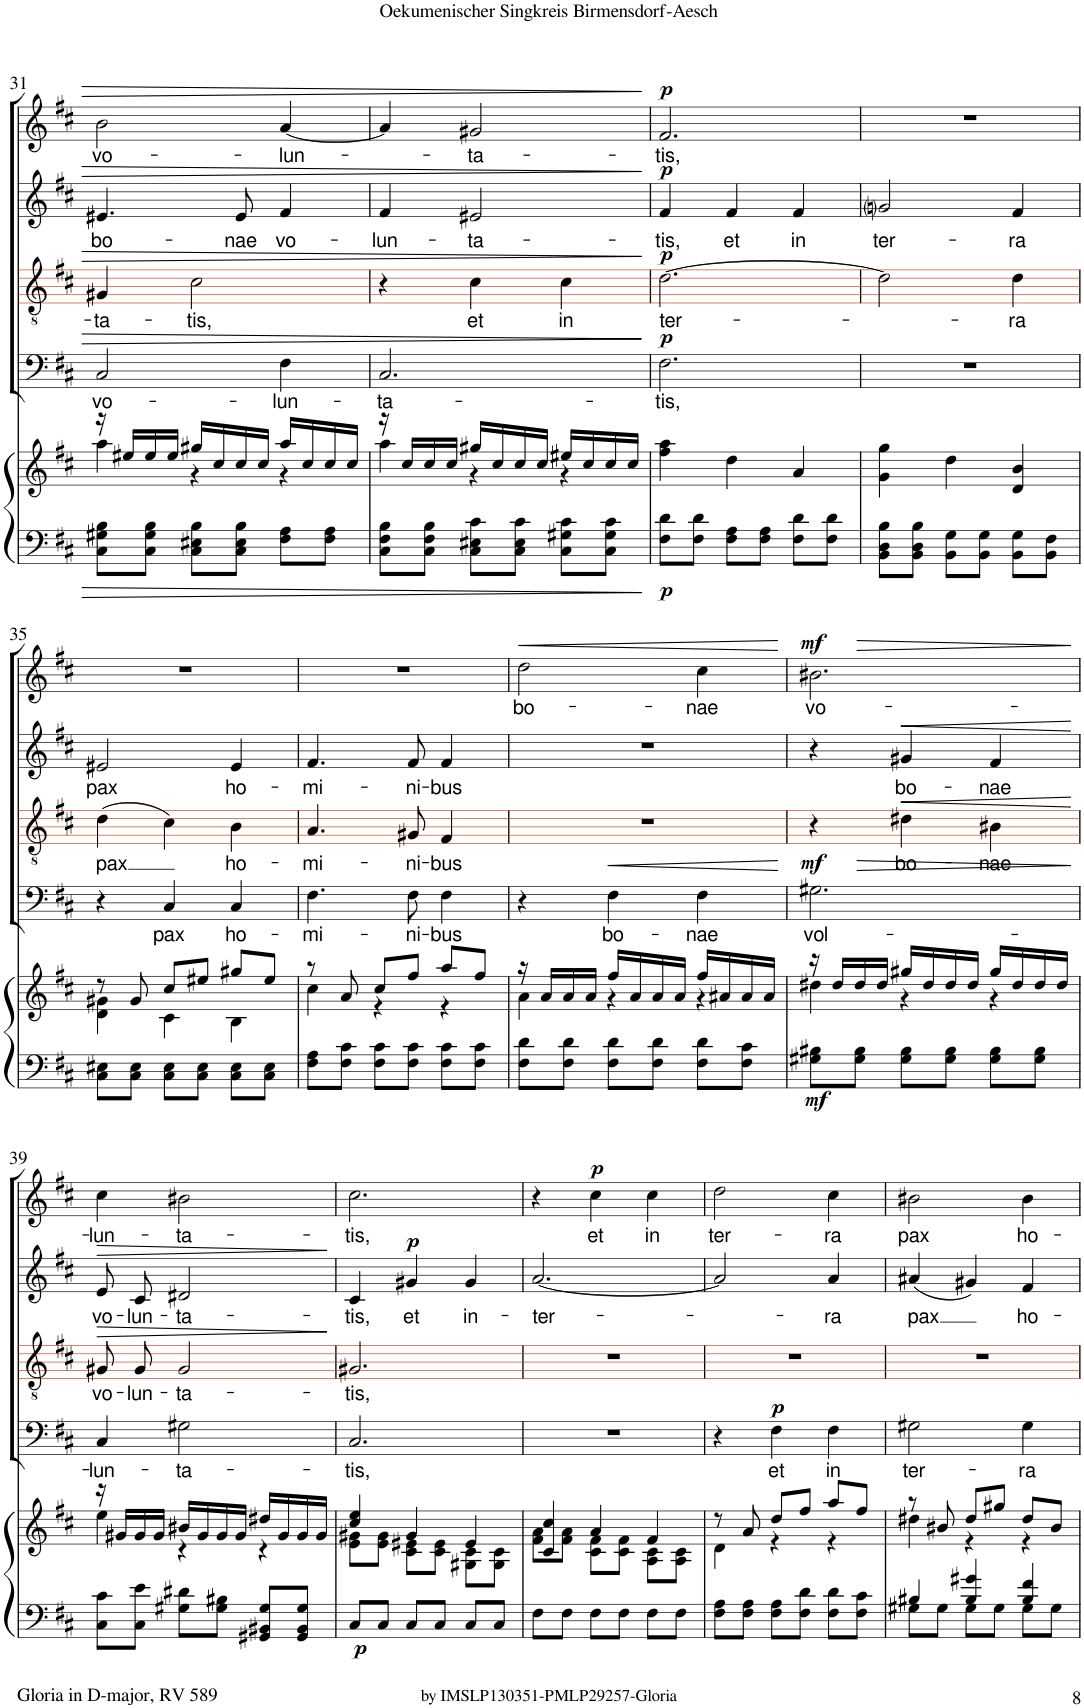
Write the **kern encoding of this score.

**kern	**kern	**dynam	**kern	**text	**dynam	**kern	**text	**dynam	**kern	**text	**dynam	**kern	**text	**dynam
*part5	*part5	*part5	*part4	*part4	*part4	*part3	*part3	*part3	*part2	*part2	*part2	*part1	*part1	*part1
*staff6	*staff5	*staff5/6	*staff4	*staff4	*staff4	*staff3	*staff3	*staff3	*staff2	*staff2	*staff2	*staff1	*staff1	*staff1
*I"Accomp.	*	*	*I"Basso	*	*	*I"Tenore	*	*	*I"Alto	*	*	*I"Soprano	*	*
!!LO:PB:g=z
*clefF4	*clefG2	*	*clefF4	*	*	*clefGv2	*	*	*clefG2	*	*	*clefG2	*	*
*k[f#c#]	*k[f#c#]	*	*k[f#c#]	*	*	*k[f#c#]	*	*	*k[f#c#]	*	*	*k[f#c#]	*	*
*M3/4	*M3/4	*	*M3/4	*	*	*M3/4	*	*	*M3/4	*	*	*M3/4	*	*
=31	=31	=31	=31	=31	=31	=31	=31	=31	=31	=31	=31	=31	=31	=31
*	*^	*	*	*	*	*	*	*	*	*	*	*	*	*
!	!	!	!	!	!LO:LY:b	!	!	!LO:LY:b	!	!	!LO:LY:b	!	!	!LO:LY:b	!
8C#\ 8G#X\ 8B\L	16r	4aa\	.	2C#/	vo-	.	4G#X/	-ta-	.	4.e#X/	bo-	.	2b\	vo-	.
.	16ee#X/LL	.	.	.	.	.	.	.	.	.	.	.	.	.	.
8C#\ 8G#\ 8B\J	16ee#/	.	.	.	.	.	.	.	.	.	.	.	.	.	.
.	16ee#/JJ	.	.	.	.	.	.	.	.	.	.	.	.	.	.
!	!	!	!	!	!	!	!	!LO:LY:b	!	!	!	!	!	!	!
8C#\ 8E#X\ 8B\L	16gg#X/LL	4r	.	.	.	.	2c#\	-tis,	.	.	.	.	.	.	.
.	16cc#/	.	.	.	.	.	.	.	.	.	.	.	.	.	.
!	!	!	!	!	!	!	!	!	!	!	!LO:LY:b	!	!	!	!
8C#\ 8E#\ 8B\J	16cc#/	.	.	.	.	.	.	.	.	8e#/	-nae	.	.	.	.
.	16cc#/JJ	.	.	.	.	.	.	.	.	.	.	.	.	.	.
!	!	!	!	!	!LO:LY:b	!	!	!	!	!	!LO:LY:b	!	!	!LO:LY:b	!
8F#\ 8A\L	16aa/LL	4r	.	4F#\	-lun-	.	.	.	.	4f#/	vo-	.	[4a/	-lun-	.
.	16cc#/	.	.	.	.	.	.	.	.	.	.	.	.	.	.
8F#\ 8A\J	16cc#/	.	.	.	.	.	.	.	.	.	.	.	.	.	.
.	16cc#/JJ	.	.	.	.	.	.	.	.	.	.	.	.	.	.
=32	=32	=32	=32	=32	=32	=32	=32	=32	=32	=32	=32	=32	=32	=32	=32
!	!	!	!	!	!LO:LY:b	!	!	!	!	!	!LO:LY:b	!	!	!	!
8C#\ 8F#\ 8B\L	16r	4aa\	.	2.C#/	-ta-	.	4r	.	.	4f#/	-lun-	.	4a/]	.	.
.	16cc#/LL	.	.	.	.	.	.	.	.	.	.	.	.	.	.
8C#\ 8F#\ 8B\J	16cc#/	.	.	.	.	.	.	.	.	.	.	.	.	.	.
.	16cc#/JJ	.	.	.	.	.	.	.	.	.	.	.	.	.	.
!	!	!	!	!	!	!	!	!LO:LY:b	!	!	!LO:LY:b	!	!	!LO:LY:b	!
8C#\ 8E#X\ 8c#\L	16gg#X/LL	4r	.	.	.	.	4c#\	et	.	2e#X/	-ta-	.	2g#X/	-ta-	.
.	16cc#/	.	.	.	.	.	.	.	.	.	.	.	.	.	.
8C#\ 8E#\ 8c#\J	16cc#/	.	.	.	.	.	.	.	.	.	.	.	.	.	.
.	16cc#/JJ	.	.	.	.	.	.	.	.	.	.	.	.	.	.
!	!	!	!	!	!	!	!	!LO:LY:b	!	!	!	!	!	!	!
8C#\ 8G#X\ 8c#\L	16ee#X/LL	4r	.	.	.	.	4c#\	in	.	.	.	.	.	.	.
.	16cc#/	.	.	.	.	.	.	.	.	.	.	.	.	.	.
8C#\ 8G#\ 8c#\J	16cc#/	.	.	.	.	.	.	.	.	.	.	.	.	.	.
.	16cc#/JJ	.	.	.	.	.	.	.	.	.	.	.	.	.	.
*	*v	*v	*	*	*	*	*	*	*	*	*	*	*	*	*
=33	=33	=33	=33	=33	=33	=33	=33	=33	=33	=33	=33	=33	=33	=33
!	!	!LO:DY:b=2	!	!LO:LY:b	!LO:DY:a	!	!LO:LY:b	!LO:DY:a	!	!LO:LY:b	!LO:DY:a	!	!LO:LY:b	!LO:DY:a
8F#\ 8d\L	4ff#\ 4aa\	p	2.F#\	-tis,	p	[2.d\	ter-	p	4f#/	-tis,	p	2.f#/	-tis,	p
8F#\ 8d\J	.	.	.	.	.	.	.	.	.	.	.	.	.	.
!	!	!	!	!	!	!	!	!	!	!LO:LY:b	!	!	!	!
8F#\ 8A\L	4dd\	.	.	.	.	.	.	.	4f#/	et	.	.	.	.
8F#\ 8A\J	.	.	.	.	.	.	.	.	.	.	.	.	.	.
!	!	!	!	!	!	!	!	!	!	!LO:LY:b	!	!	!	!
8F#\ 8d\L	4a/	.	.	.	.	.	.	.	4f#/	in	.	.	.	.
8F#\ 8d\J	.	.	.	.	.	.	.	.	.	.	.	.	.	.
=34	=34	=34	=34	=34	=34	=34	=34	=34	=34	=34	=34	=34	=34	=34
!	!	!	!	!	!	!	!	!	!	!LO:LY:b	!	!	!	!
8BB\ 8D\ 8B\L	4g\ 4gg\	.	2.r	.	.	2d\]	.	.	2gni/	ter-	.	2.r	.	.
8BB\ 8D\ 8B\J	.	.	.	.	.	.	.	.	.	.	.	.	.	.
8BB\ 8G\L	4dd\	.	.	.	.	.	.	.	.	.	.	.	.	.
8BB\ 8G\J	.	.	.	.	.	.	.	.	.	.	.	.	.	.
!	!	!	!	!	!	!	!LO:LY:b	!	!	!LO:LY:b	!	!	!	!
8BB\ 8G\L	4d/ 4b/	.	.	.	.	4d\	-ra	.	4f#/	-ra	.	.	.	.
8BB\ 8F#\J	.	.	.	.	.	.	.	.	.	.	.	.	.	.
!!LO:LB:g=z
=35	=35	=35	=35	=35	=35	=35	=35	=35	=35	=35	=35	=35	=35	=35
*	*^	*	*	*	*	*	*	*	*	*	*	*	*	*
!	!	!	!	!	!	!	!	!LO:LY:b	!	!	!LO:LY:b	!	!	!	!
8C#\ 8E#X\L	8r	4d\ 4g#X\	.	4r	.	.	(4d\	pax	.	2e#X/	pax	.	2.r	.	.
8C#\ 8E#\J	8g#/	.	.	.	.	.	.	.	.	.	.	.	.	.	.
!	!	!	!	!	!LO:LY:b	!	!	!	!	!	!	!	!	!	!
8C#\ 8E#\L	8cc#/L	4c#\	.	4C#/	pax	.	4c#\)	.	.	.	.	.	.	.	.
8C#\ 8E#\J	8ee#X/J	.	.	.	.	.	.	.	.	.	.	.	.	.	.
!	!	!	!	!	!LO:LY:b	!	!	!LO:LY:b	!	!	!LO:LY:b	!	!	!	!
8C#\ 8E#\L	8gg#X/L	4B\	.	4C#/	ho-	.	4B\	ho-	.	4e#/	ho-	.	.	.	.
8C#\ 8E#\J	8ee#/J	.	.	.	.	.	.	.	.	.	.	.	.	.	.
=36	=36	=36	=36	=36	=36	=36	=36	=36	=36	=36	=36	=36	=36	=36	=36
!	!	!	!	!	!LO:LY:b	!	!	!LO:LY:b	!	!	!LO:LY:b	!	!	!	!
8F#\ 8A\L	8r	4cc#\	.	4.F#\	-mi-	.	4.A/	-mi-	.	4.f#/	-mi-	.	2.r	.	.
8F#\ 8c#\J	8a/	.	.	.	.	.	.	.	.	.	.	.	.	.	.
8F#\ 8c#\L	8cc#/L	4r	.	.	.	.	.	.	.	.	.	.	.	.	.
!	!	!	!	!	!LO:LY:b	!	!	!LO:LY:b	!	!	!LO:LY:b	!	!	!	!
8F#\ 8c#\J	8ff#/J	.	.	8F#\	-ni-	.	8G#X/	-ni-	.	8f#/	-ni-	.	.	.	.
!	!	!	!	!	!LO:LY:b	!	!	!LO:LY:b	!	!	!LO:LY:b	!	!	!	!
8F#\ 8c#\L	8aa/L	4r	.	4F#\	-bus	.	4F#/	-bus	.	4f#/	-bus	.	.	.	.
8F#\ 8c#\J	8ff#/J	.	.	.	.	.	.	.	.	.	.	.	.	.	.
=37	=37	=37	=37	=37	=37	=37	=37	=37	=37	=37	=37	=37	=37	=37	=37
!	!	!	!	!	!	!	!	!	!	!	!	!	!	!LO:LY:b	!LO:HP:b
8F#\ 8d\L	16r	4a\	.	4r	.	.	2.r	.	.	2.r	.	.	2dd\	bo-	<
.	16a/LL	.	.	.	.	.	.	.	.	.	.	.	.	.	.
8F#\ 8d\J	16a/	.	.	.	.	.	.	.	.	.	.	.	.	.	.
.	16a/JJ	.	.	.	.	.	.	.	.	.	.	.	.	.	.
!	!	!	!	!	!LO:LY:b	!LO:HP:b	!	!	!	!	!	!	!	!	!
8F#\ 8d\L	16ff#/LL	4r	.	4F#\	bo-	<	.	.	.	.	.	.	.	.	.
.	16a/	.	.	.	.	.	.	.	.	.	.	.	.	.	.
8F#\ 8d\J	16a/	.	.	.	.	.	.	.	.	.	.	.	.	.	.
.	16a/JJ	.	.	.	.	.	.	.	.	.	.	.	.	.	.
!	!	!	!	!	!LO:LY:b	!	!	!	!	!	!	!	!	!LO:LY:b	!
8F#\ 8d\L	16ff#/LL	4r	.	4F#\	-nae	.	.	.	.	.	.	.	4cc#\	-nae	.
.	16a#X/	.	.	.	.	.	.	.	.	.	.	.	.	.	.
8F#\ 8c#\J	16a#/	.	.	.	.	.	.	.	.	.	.	.	.	.	.
.	16a#/JJ	.	.	.	.	.	.	.	.	.	.	.	.	.	.
*	*v	*v	*	*	*	*	*	*	*	*	*	*	*	*	*
.	.	.	.	.	[	.	.	.	.	.	.	.	.	[
=38	=38	=38	=38	=38	=38	=38	=38	=38	=38	=38	=38	=38	=38	=38
*	*^	*	*	*	*	*	*	*	*	*	*	*	*	*
!	!	!	!LO:DY:b=2	!	!LO:LY:b	!LO:HP:b	!	!	!	!	!	!	!	!LO:LY:b	!LO:HP:b
!	!	!	!	!	!	!LO:DY:n=1:a	!	!	!	!	!	!	!	!	!LO:DY:n=1:a
8G#X\ 8B#X\L	16r	4dd#X\	mf	2.G#X\	vol-	> mf	4r	.	.	4r	.	.	2.b#X\	vo-	> mf
.	16dd#/LL	.	.	.	.	.	.	.	.	.	.	.	.	.	.
8G#\ 8B#\J	16dd#/	.	.	.	.	.	.	.	.	.	.	.	.	.	.
.	16dd#/JJ	.	.	.	.	.	.	.	.	.	.	.	.	.	.
!	!	!	!	!	!	!	!	!LO:LY:b	!LO:HP:b	!	!LO:LY:b	!LO:HP:b	!	!	!
8G#\ 8B#\L	16gg#X/LL	4r	.	.	.	.	4d#X\	bo-	<	4g#X/	bo-	<	.	.	.
.	16dd#/	.	.	.	.	.	.	.	.	.	.	.	.	.	.
8G#\ 8B#\J	16dd#/	.	.	.	.	.	.	.	.	.	.	.	.	.	.
.	16dd#/JJ	.	.	.	.	.	.	.	.	.	.	.	.	.	.
!	!	!	!	!	!	!	!	!LO:LY:b	!	!	!LO:LY:b	!	!	!	!
8G#\ 8B#\L	16gg#/LL	4r	.	.	.	.	4B#X\	-nae	.	4f#/	-nae	.	.	.	.
.	16dd#/	.	.	.	.	.	.	.	.	.	.	.	.	.	.
8G#\ 8B#\J	16dd#/	.	.	.	.	.	.	.	.	.	.	.	.	.	.
.	16dd#/JJ	.	.	.	.	.	.	.	.	.	.	.	.	.	.
*	*v	*v	*	*	*	*	*	*	*	*	*	*	*	*	*
.	.	.	.	.	]	.	.	[	.	.	[	.	.	]
!!LO:LB:g=z
=39	=39	=39	=39	=39	=39	=39	=39	=39	=39	=39	=39	=39	=39	=39
*	*^	*	*	*	*	*	*	*	*	*	*	*	*	*
!	!	!	!	!	!LO:LY:b	!	!	!LO:LY:b	!LO:HP:b	!	!LO:LY:b	!LO:HP:b	!	!LO:LY:b	!
8C#\ 8c#\L	16r	4ee\	.	4C#/	-lun-	.	8G#X/L	vo-	>	8e/L	vo-	>	4cc#\	-lun-	.
.	16g#X/LL	.	.	.	.	.	.	.	.	.	.	.	.	.	.
!	!	!	!	!	!	!	!	!LO:LY:b	!	!	!LO:LY:b	!	!	!	!
8C#\ 8e\J	16g#/	.	.	.	.	.	8G#/J	-lun-	.	8c#/J	-lun-	.	.	.	.
.	16g#/JJ	.	.	.	.	.	.	.	.	.	.	.	.	.	.
!	!	!	!	!	!LO:LY:b	!	!	!LO:LY:b	!	!	!LO:LY:b	!	!	!LO:LY:b	!
8G#X\ 8d#X\L	16b#X/LL	4r	.	2G#X\	-ta-	.	2G#/	-ta-	.	2d#X/	-ta-	.	2b#X\	-ta-	.
.	16g#/	.	.	.	.	.	.	.	.	.	.	.	.	.	.
8G#\ 8B#X\J	16g#/	.	.	.	.	.	.	.	.	.	.	.	.	.	.
.	16g#/JJ	.	.	.	.	.	.	.	.	.	.	.	.	.	.
8GG#X/ 8BB#X/ 8G#/L	16dd#X/LL	4r	.	.	.	.	.	.	.	.	.	.	.	.	.
.	16g#/	.	.	.	.	.	.	.	.	.	.	.	.	.	.
8GG#/ 8BB#/ 8G#/J	16g#/	.	.	.	.	.	.	.	.	.	.	.	.	.	.
.	16g#/JJ	.	.	.	.	.	.	.	.	.	.	.	.	.	.
*	*v	*v	*	*	*	*	*	*	*	*	*	*	*	*	*
.	.	.	.	.	.	.	.	]	.	.	]	.	.	.
=40	=40	=40	=40	=40	=40	=40	=40	=40	=40	=40	=40	=40	=40	=40
*	*^	*	*	*	*	*	*	*	*	*	*	*	*	*
!	!	!	!LO:DY:b=2	!	!LO:LY:b	!	!	!LO:LY:b	!	!	!LO:LY:b	!	!	!LO:LY:b	!
8C#/L	4cc#/ 4ee/	8e\ 8g#X\L	p	2.C#/	-tis,	.	2.G#X/	-tis,	.	4c#/	-tis,	.	2.cc#\	-tis,	.
8C#/J	.	8e\ 8g#\J	.	.	.	.	.	.	.	.	.	.	.	.	.
!	!	!	!	!	!	!	!	!	!	!	!LO:LY:b	!LO:DY:a	!	!	!
8C#/L	4g#/	8c#\ 8e#X\L	.	.	.	.	.	.	.	4g#X/	et	p	.	.	.
8C#/J	.	8c#\ 8e#\J	.	.	.	.	.	.	.	.	.	.	.	.	.
!	!	!	!	!	!	!	!	!	!	!	!LO:LY:b	!	!	!	!
8C#/L	4e#/	8G#X\ 8c#\L	.	.	.	.	.	.	.	4g#/	in-	.	.	.	.
8C#/J	.	8G#\ 8c#\J	.	.	.	.	.	.	.	.	.	.	.	.	.
=41	=41	=41	=41	=41	=41	=41	=41	=41	=41	=41	=41	=41	=41	=41	=41
!	!	!	!	!	!	!	!	!	!	!	!LO:LY:b	!	!	!	!
8F#\L	4c#/ 4cc#/	8f#\ 8a\L	.	2.r	.	.	2.r	.	.	[2.a/	-ter-	.	4r	.	.
8F#\J	.	8f#\ 8a\J	.	.	.	.	.	.	.	.	.	.	.	.	.
!	!	!	!	!	!	!	!	!	!	!	!	!	!	!LO:LY:b	!LO:DY:a
8F#\L	4a/	8c#\ 8f#\L	.	.	.	.	.	.	.	.	.	.	4cc#\	et	p
8F#\J	.	8c#\ 8f#\J	.	.	.	.	.	.	.	.	.	.	.	.	.
!	!	!	!	!	!	!	!	!	!	!	!	!	!	!LO:LY:b	!
8F#\L	4f#/	8A\ 8c#\L	.	.	.	.	.	.	.	.	.	.	4cc#\	in	.
8F#\J	.	8A\ 8c#\J	.	.	.	.	.	.	.	.	.	.	.	.	.
=42	=42	=42	=42	=42	=42	=42	=42	=42	=42	=42	=42	=42	=42	=42	=42
!	!	!	!	!	!	!	!	!	!	!	!	!	!	!LO:LY:b	!
8F#\ 8A\L	8r	4d\	.	4r	.	.	2.r	.	.	2a/]	.	.	2dd\	ter-	.
8F#\ 8A\J	8a/	.	.	.	.	.	.	.	.	.	.	.	.	.	.
!	!	!	!	!	!LO:LY:b	!LO:DY:a	!	!	!	!	!	!	!	!	!
8F#\ 8A\L	8dd/L	4r	.	4F#\	et	p	.	.	.	.	.	.	.	.	.
8F#\ 8d\J	8ff#/J	.	.	.	.	.	.	.	.	.	.	.	.	.	.
!	!	!	!	!	!LO:LY:b	!	!	!	!	!	!LO:LY:b	!	!	!LO:LY:b	!
8F#\ 8d\L	8aa/L	4r	.	4F#\	in	.	.	.	.	4a/	-ra	.	4cc#\	-ra	.
8F#\ 8c#\J	8ff#/J	.	.	.	.	.	.	.	.	.	.	.	.	.	.
=43	=43	=43	=43	=43	=43	=43	=43	=43	=43	=43	=43	=43	=43	=43	=43
*^	*	*	*	*	*	*	*	*	*	*	*	*	*	*	*
!	!	!	!	!	!	!LO:LY:b	!	!	!	!	!	!LO:LY:b	!	!	!LO:LY:b	!
4B#X/	8G#X\L	8r	4dd#X\	.	2G#X\	ter-	.	2.r	.	.	(4a#X/	pax	.	2b#X\	pax	.
.	8G#\J	8b#X/	.	.	.	.	.	.	.	.	.	.	.	.	.	.
4B#/ 4g#X/	8G#\L	8dd#/L	4r	.	.	.	.	.	.	.	4g#X/)	.	.	.	.	.
.	8G#\J	8gg#X/J	.	.	.	.	.	.	.	.	.	.	.	.	.	.
!	!	!	!	!	!	!LO:LY:b	!	!	!	!	!	!LO:LY:b	!	!	!LO:LY:b	!
4B#/ 4f#/	8G#\L	8dd#/L	4r	.	4G#\	-ra	.	.	.	.	4f#/	ho-	.	4b#\	ho-	.
.	8G#\J	8b#/J	.	.	.	.	.	.	.	.	.	.	.	.	.	.
*v	*v	*	*	*	*	*	*	*	*	*	*	*	*	*	*	*
*	*v	*v	*	*	*	*	*	*	*	*	*	*	*	*	*
=	=	=	=	=	=	=	=	=	=	=	=	=	=	=
*-	*-	*-	*-	*-	*-	*-	*-	*-	*-	*-	*-	*-	*-	*-
